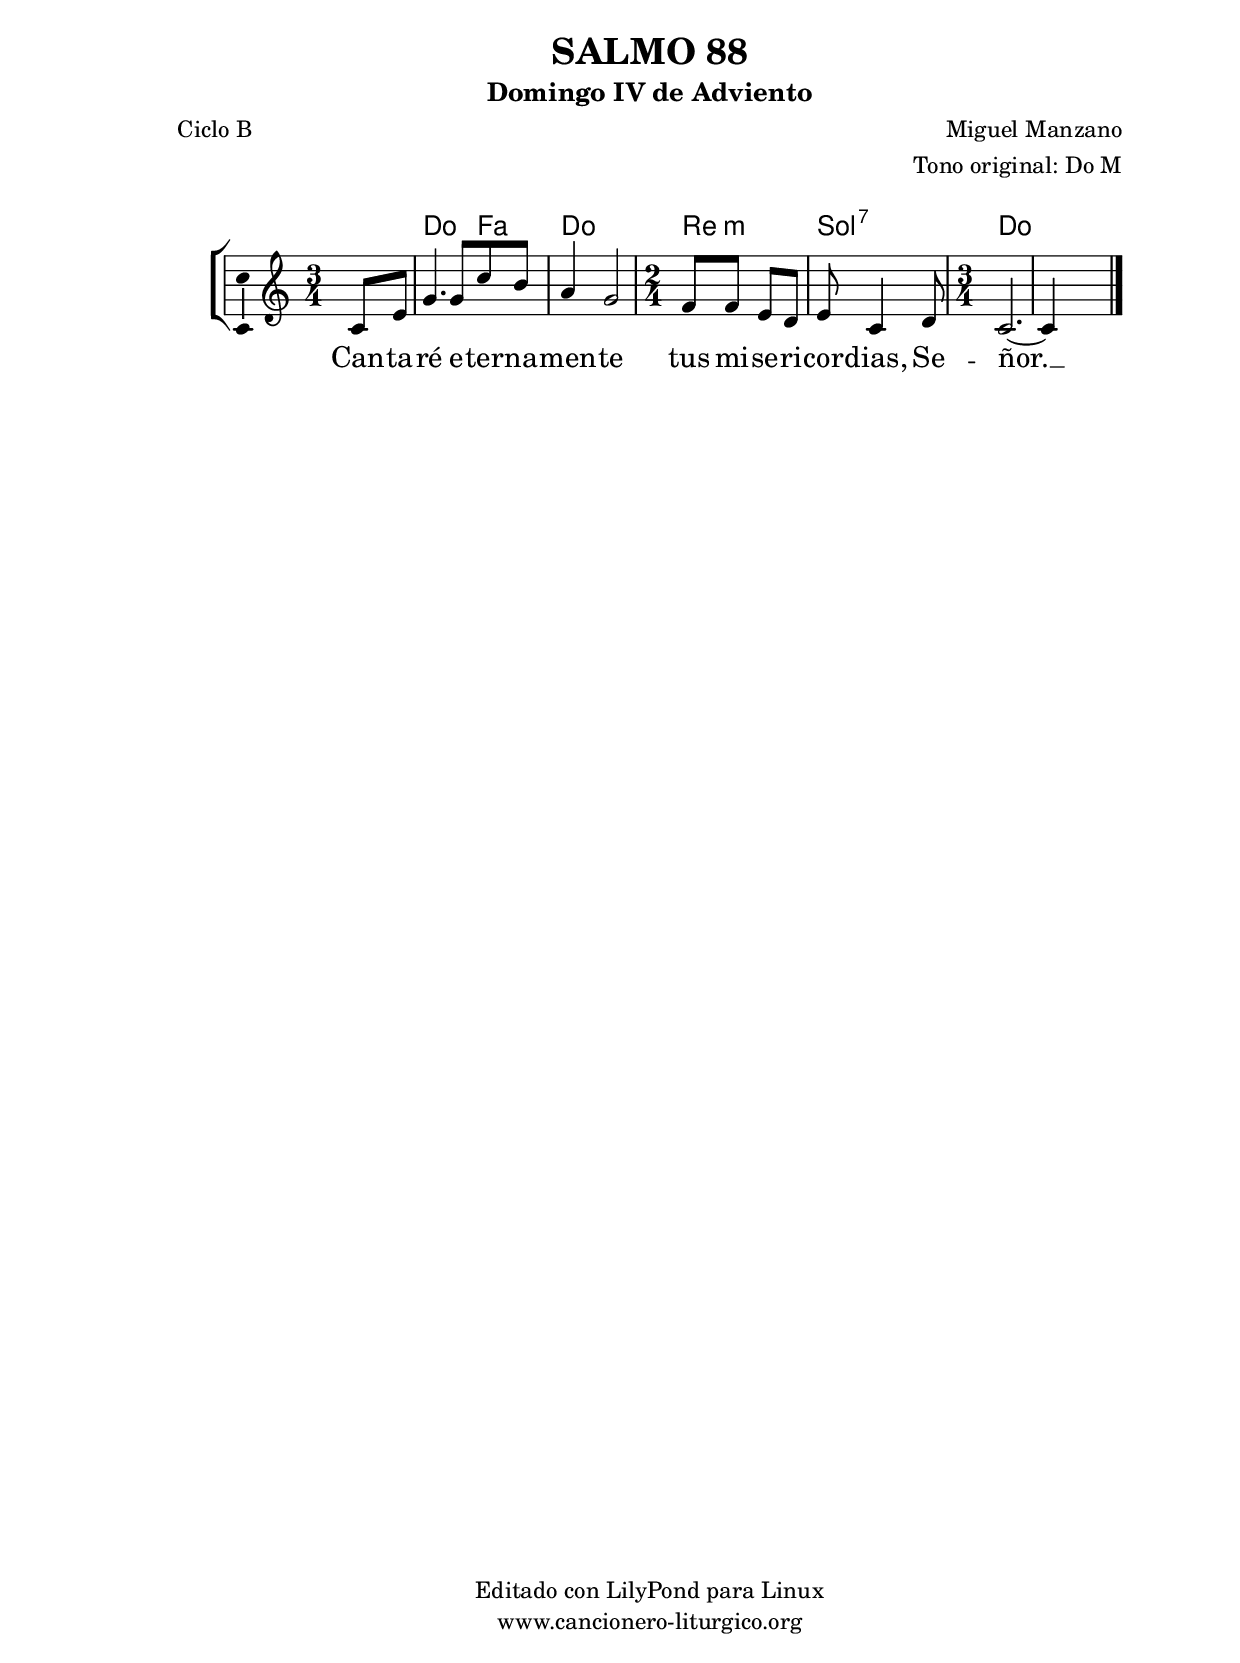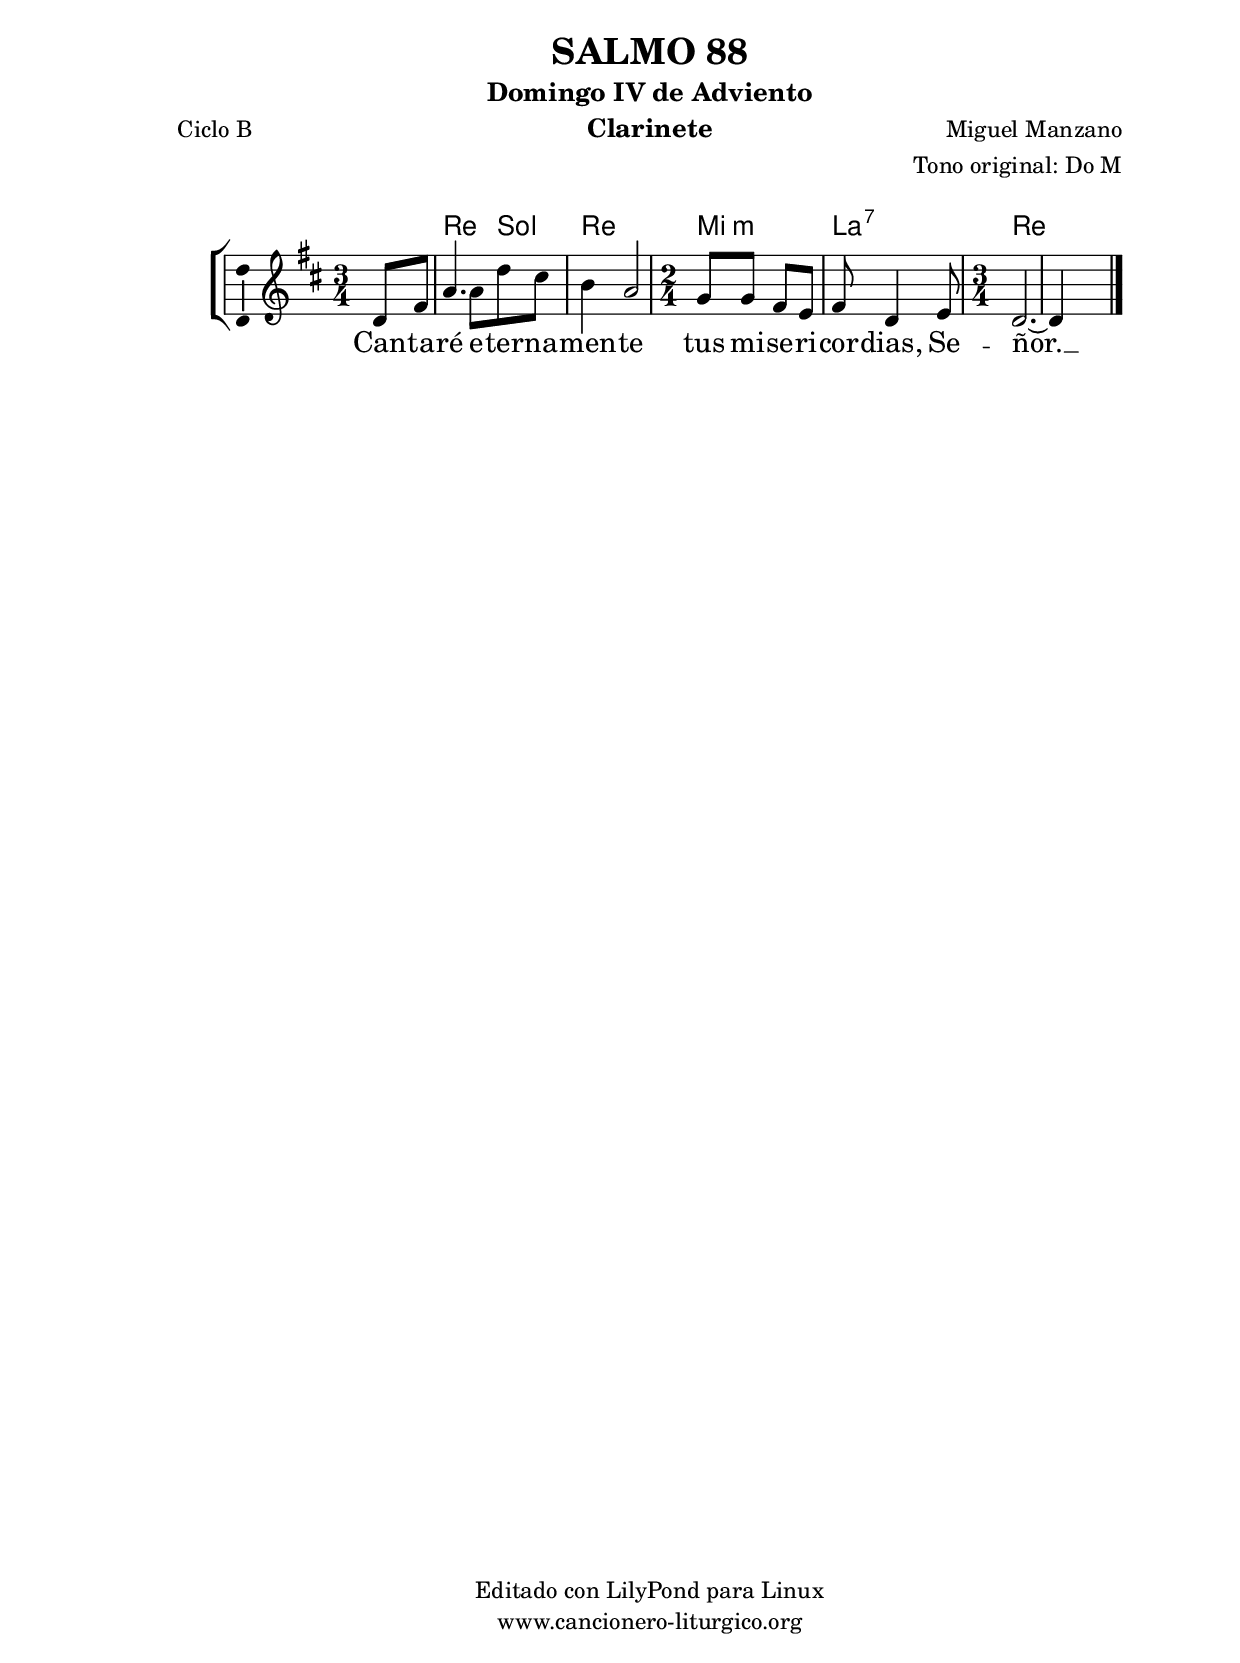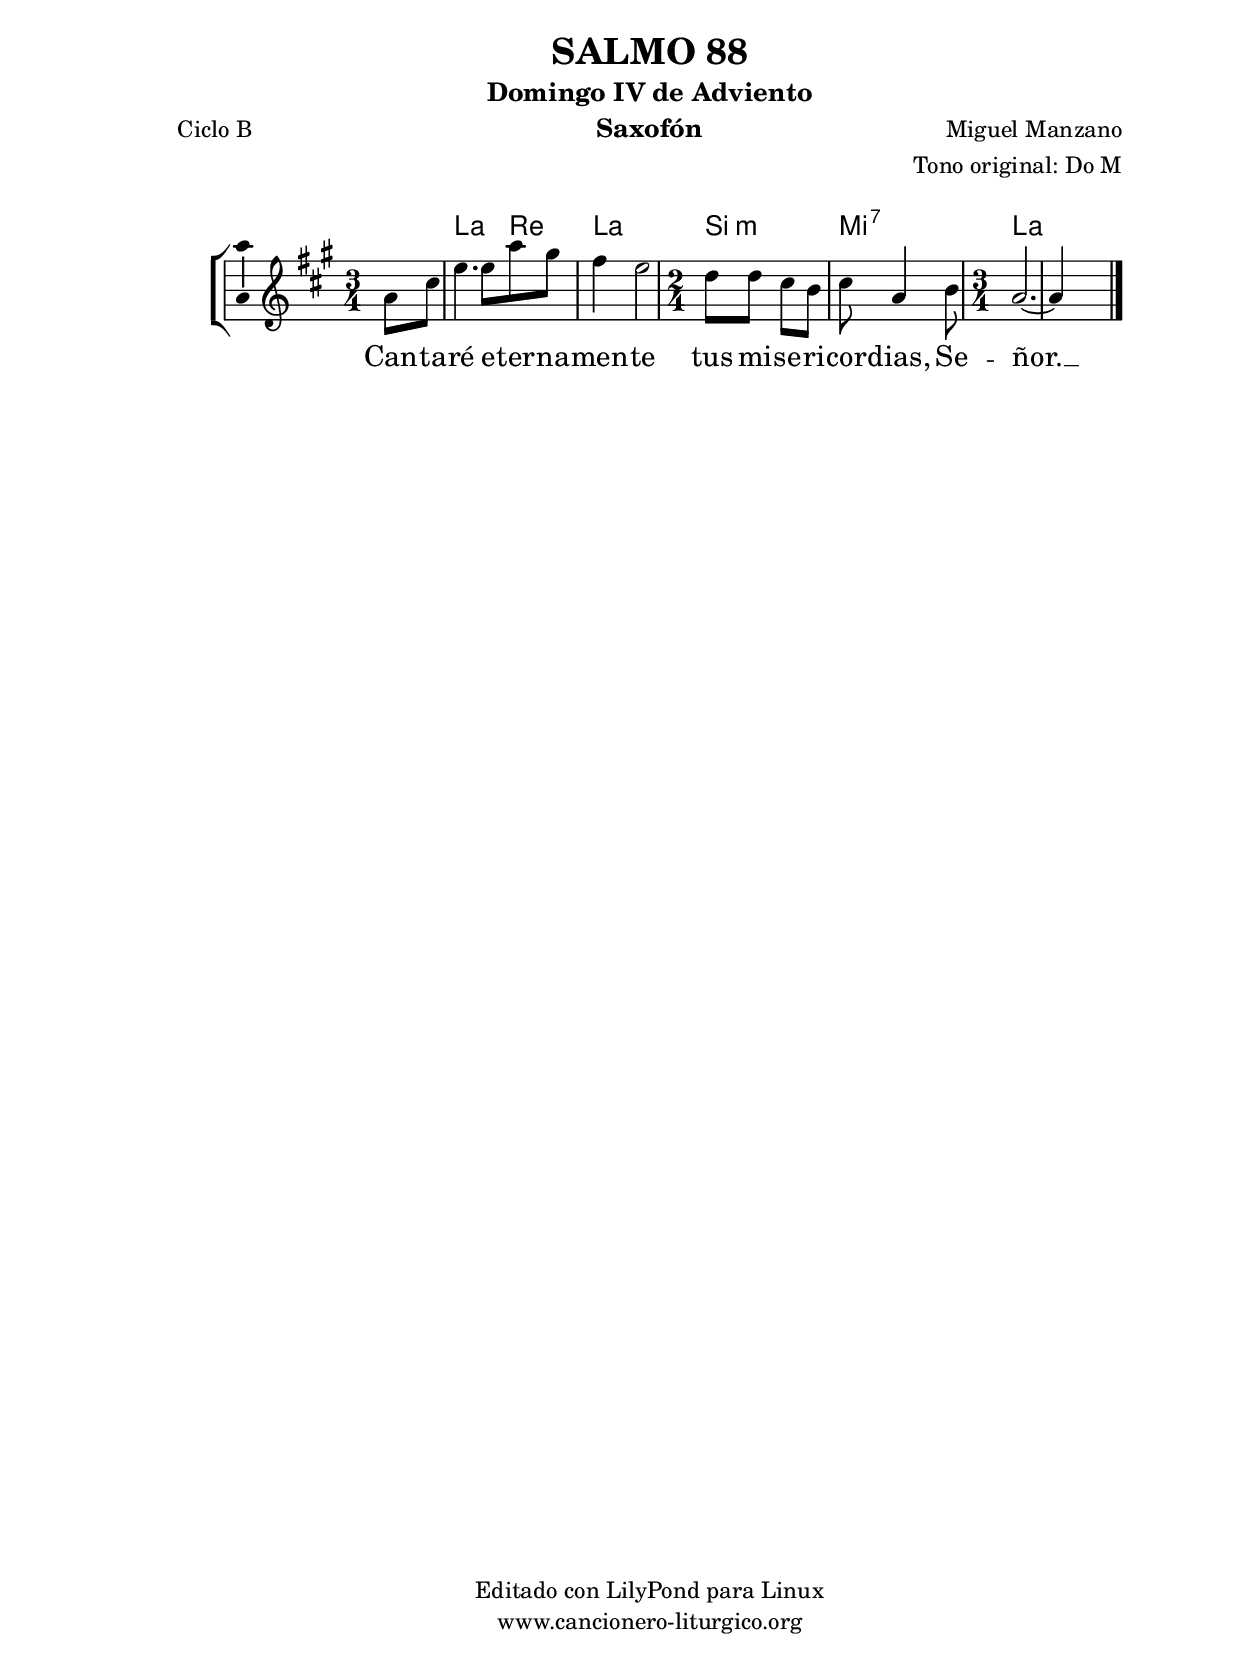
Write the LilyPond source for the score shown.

%
%para convertir .midi en .wav:
%timidity filename.midi -Ow -o finename.wav
%
%
%Para convertir de .wav a .mp3:
%lame -h -m j filename.wav
%
%
%para escuchar el midi:
%timidity nombrefichero.midi
%


%versión de lilypond para la que se ha escrito esta partitura:
\version "2.16.0"

	%Tamaño papel
	#(set-default-paper-size "a4")
	%Tamaño partitura
	#(set-global-staff-size 20)
	%No responde al pulsar sobre una nota
	#(ly:set-option 'point-and-click #f)

%parámetros del encabezamiento:
\header {
	title = "SALMO 88"
	subtitle = "Domingo IV de Adviento"
	composer = "Miguel Manzano"
	poet = "Ciclo B"
	meter = ""
	arranger = "Tono original: Do M"
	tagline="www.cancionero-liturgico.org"
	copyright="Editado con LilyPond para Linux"
	}

%parámetros asociados al papel:
\paper  {
	oddHeaderMarkup = \markup {\fill-line { \on-the-fly #not-first-page \fromproperty #'header:title \on-the-fly #not-first-page \fromproperty #'header:composer }}
	evenHeaderMarkup = \markup {\fill-line { \fromproperty #'header:composer \fromproperty #'header:title }}
	#(set-paper-size "a4")
	print-page-number = ##f
	first-page-number = 1
	print-first-page-number = ##f
%	head-separation = 3.0 \cm
	top-margin = 2.0 \cm
	bottom-margin = 0.5\cm
%%%	bottom-margin = -1.0\cm
	left-margin = 3.0 \cm
	line-width = 16.0 \cm 
	indent = 8\mm
	interscoreline = 2.\mm
	between-system-space = 15\mm
%	para que las partituras no llenen la hoja:
	ragged-bottom = ##t
%	idem para la última hoja:
	ragged-last-bottom = ##f
%	para que las partituras llenen el ancho del papel:
	ragged-last = ##f
	after-title-space = 2.5 \cm
%page-count=1
%system-count=8

	%Flexible Vertical Spacing
%	markup-markup-spacing =
%	#'((basic-distance . 15) (minimum-distance . 15) (padding . 3))
	markup-system-spacing =
	#'((basic-distance . 15) (minimum-distance . 15) (padding . 3))
	system-system-spacing =
	#'((basic-distance . 15) (minimum-distance . 15) (padding . 3))
	score-system-spacing =
	#'((basic-distance . 15) (minimum-distance . 15) (padding . 5))
%	top-system-spacing = % header
%	#'((basic-distance . 8) (minimum-distance . 0) (padding . 3))
%	top-markup-spacing =
%	#'((basic-distance . 20) (minimum-distance . 20) (padding . 3))
	last-bottom-spacing = % footer
	#'((basic-distance . 5) (minimum-distance . 5) (padding . 3))
%	score-markup-spacing =
%	#'((basic-distance . 16) (minimum-distance . 13) (padding . 3))

	}


%parámetros que afectan a toda la partitura:
global =  {
	%clave de sol (G):
	\clef G
	%armadura:
%	\transpose d e
	\key c \major
	\tempo 4=100
	\set Score.tempoHideNote = ##t
	}


acordes = {
	\italianChords
	\chordmode {
%	\transpose d e
{

s2.
c2 f4
c2.
d2:m
g:7
c2.

	}
	}
}

melodia = 
%\transpose d e
{
	\relative c'{

\time 3/4
s2 c8 e
g4. g8 c b
a4 g2

\time 2/4
f8 f e d
e8 c4 d8

\time 3/4
c2.~
c4 s2

	\bar "|."
	}
	}


texto = \lyricmode {
Can -- ta -- ré e -- ter -- na -- men -- te tus mi -- se -- ri -- cor -- dias, Se -- ñor. __
	}


acordesStaff = \context ChordNames = acordesStaff <<
	\set chordChanges = ##t
	\acordes
	>>


vozStaff = \context Voice = vozStaff
\with {\consists "Ambitus_engraver"}
<<
%	\set Staff.instrumentName = ""
%	\set Staff.shortInstrumentName = ""
%	\set Staff.midiInstrument = #"clarinet"
%	\set Staff.midiInstrument = #"cello"
%	\set Staff.midiInstrument = #"flute"
	\set Staff.midiInstrument = #"electric guitar (jazz)"
%	\set Staff.midiInstrument = #"english horn"
%	\set Staff.midiInstrument = #"violin"
%	\set Staff.midiInstrument = #"glockenspiel"
	\set Staff.midiMinimumVolume = #0.7
	\set Staff.midiMaximumVolume = #0.9
	\global
	\melodia
	>>


textoStaff = \context Lyrics = textoStaff <<
	\lyricsto vozStaff \texto
	>>

\book {
	\score {
		\context ChoirStaff {
			\override StaffGroup.SystemStartBracket #'collapse-height = #1
			\override Score.SystemStartBar #'collapse-height = #1
			<<
			\acordesStaff
			\vozStaff
			\textoStaff
			>>
			}
		\layout {
	    		\context {
				\Lyrics
				\override LyricText #'font-size = #2
				}
	   		 \context {
				\Score
				%fontSize = #3
				\override StaffSymbol #'staff-space = #(magstep +3)
				%\override Beam #'thickness = #0.55
				%\override SpacingSpanner #'spacing-increment = #1.0
				%\override Slur #'height-limit = #1.5
				}
			}
		}
	\score {
		\unfoldRepeats
		\context ChoirStaff {
			<<
			\acordesStaff
			\vozStaff
			>>
			}
		\midi {
	  		\context {
	  			\Score
				tempoWholesPerMinute = #(ly:make-moment 70 4)
				}
			}
		}
	}

%Partitura para clarinete
#(define output-suffix "C")
\book {
	\header{
		instrument = "Clarinete"
		}
	\score {
		\context ChoirStaff {
			\override StaffGroup.SystemStartBracket #'collapse-height = #1
			\override Score.SystemStartBar #'collapse-height = #1
\transpose c d
			<<
			\acordesStaff
			\vozStaff
			\textoStaff
			>>
			}
		\layout {
	    		\context {
				\Lyrics
				\override LyricText #'font-size = #2
				}
	   		 \context {
				\Score
				%fontSize = #3
				\override StaffSymbol #'staff-space = #(magstep +3)
				%\override Beam #'thickness = #0.55
				%\override SpacingSpanner #'spacing-increment = #1.0
				%\override Slur #'height-limit = #1.5
				}
			}
		}
	}

%Partitura para saxofón
#(define output-suffix "S")
\book {
	\header{
		instrument = "Saxofón"
		}
	\score {
		\context ChoirStaff {
			\override StaffGroup.SystemStartBracket #'collapse-height = #1
			\override Score.SystemStartBar #'collapse-height = #1
\transpose c a
			<<
			\acordesStaff
			\vozStaff
			\textoStaff
			>>
			}
		\layout {
	    		\context {
				\Lyrics
				\override LyricText #'font-size = #2
				}
	   		 \context {
				\Score
				%fontSize = #3
				\override StaffSymbol #'staff-space = #(magstep +3)
				%\override Beam #'thickness = #0.55
				%\override SpacingSpanner #'spacing-increment = #1.0
				%\override Slur #'height-limit = #1.5
				}
			}
		}
	}

